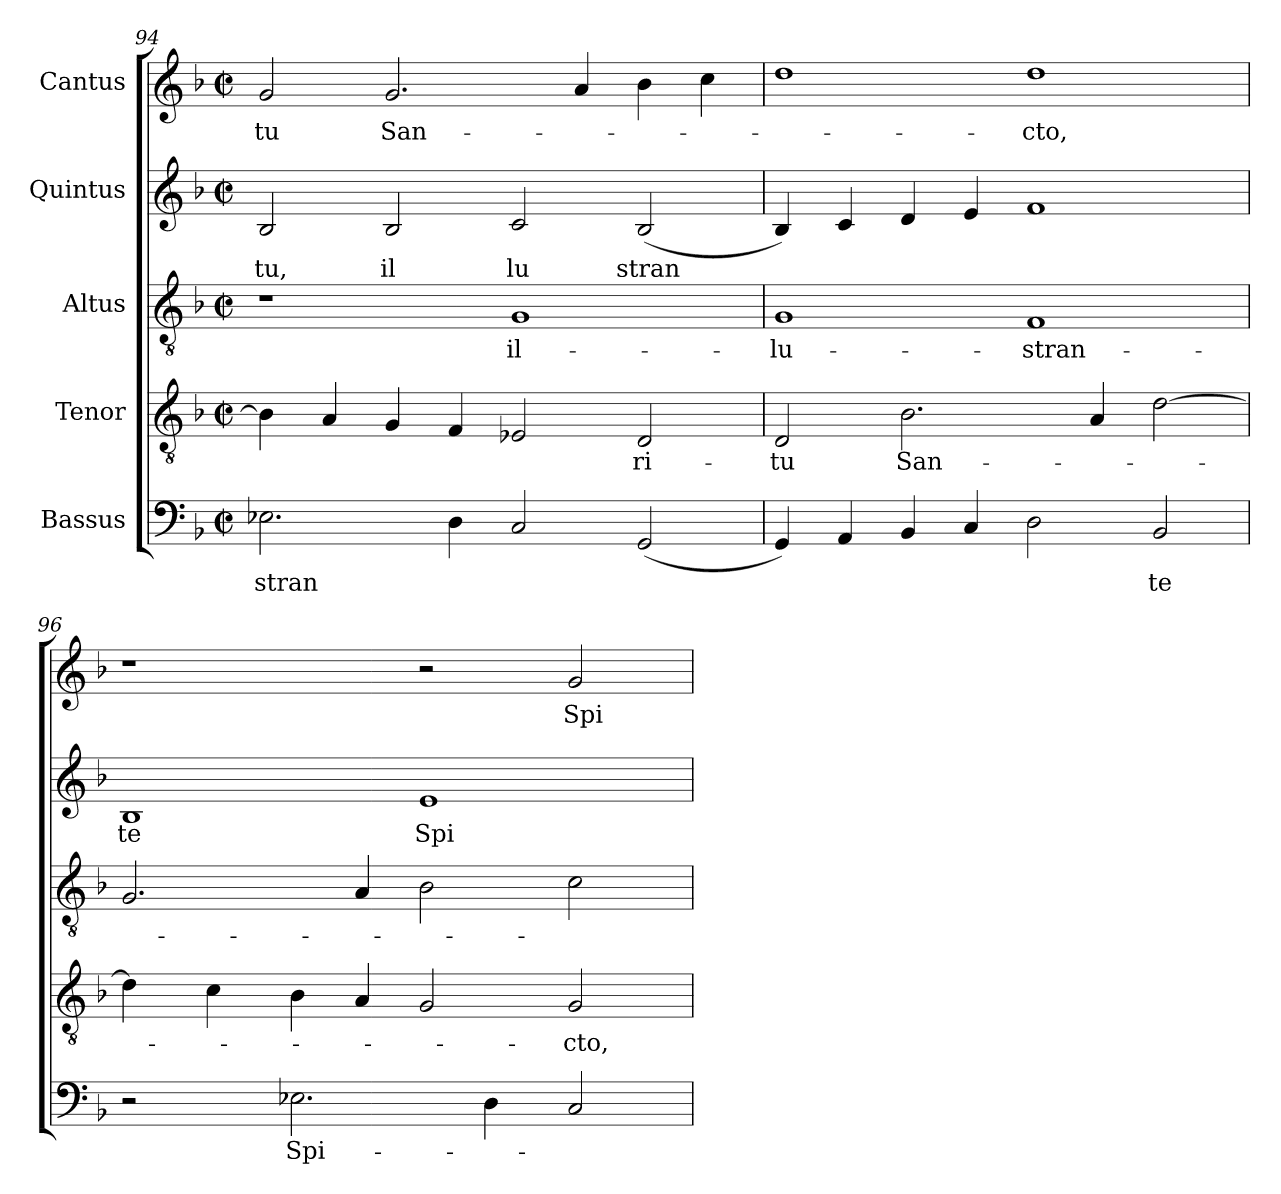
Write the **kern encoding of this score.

**kern	**text	**kern	**text	**kern	**text	**kern	**text	**kern	**text
*part5	*part5	*part4	*part4	*part3	*part3	*part2	*part2	*part1	*part1
*staff5	*staff5	*staff4	*staff4	*staff3	*staff3	*staff2	*staff2	*staff1	*staff1
*I"Bassus	*	*I"Tenor	*	*I"Altus	*	*I"Quintus	*	*I"Cantus	*
*clefF4	*	*clefGv2	*	*clefGv2	*	*clefG2	*	*clefG2	*
*k[b-]	*	*k[b-]	*	*k[b-]	*	*k[b-]	*	*k[b-]	*
*F:	*	*F:	*	*F:	*	*F:	*	*F:	*
*M2/2	*	*M2/2	*	*M2/2	*	*M2/2	*	*M2/2	*
*met(c|)	*	*met(c|)	*	*met(c|)	*	*met(c|)	*	*met(c|)	*
=94	=94	=94	=94	=94	=94	=94	=94	=94	=94
!	!LO:LY:b	!	!	!	!	!	!LO:LY:b:cj	!	!LO:LY:b:cj
2.E-X\	stran	4B-\]	.	1r	.	2B-/	tu,	2g/	-tu
.	.	4A/	.	.	.	.	.	.	.
!	!	!	!	!	!	!	!LO:LY:b:cj	!	!LO:LY:b
.	.	4G/	.	.	.	2B-/	il	2.g/	San-
4D\	.	4F/	.	.	.	.	.	.	.
!	!	!	!	!	!LO:LY:b:cj	!	!LO:LY:b:cj	!	!
2C/	.	2E-X/	.	1G	il-	2c/	lu	.	.
.	.	.	.	.	.	.	.	4a/	.
!	!	!	!LO:LY:b:cj	!	!	!	!LO:LY:b	!	!
(<2GG/	.	2D/	-ri-	.	.	(<2B-/	stran	4b-\	.
.	.	.	.	.	.	.	.	4cc\	.
=95	=95	=95	=95	=95	=95	=95	=95	=95	=95
!	!	!	!LO:LY:b:cj	!	!LO:LY:b:cj	!	!	!	!
4GG/)	.	2D/	-tu	1G	-lu-	4B-/)	.	1dd	.
4AA/	.	.	.	.	.	4c/	.	.	.
!	!	!	!LO:LY:b	!	!	!	!	!	!
4BB-/	.	2.B-\	San-	.	.	4d/	.	.	.
4C/	.	.	.	.	.	4e/	.	.	.
!	!	!	!	!	!LO:LY:b	!	!	!	!LO:LY:b:cj
2D\	.	.	.	1F	-stran-	1f	.	1dd	-cto,
.	.	4A/	.	.	.	.	.	.	.
!	!LO:LY:b:cj	!	!	!	!	!	!	!	!
2BB-/	te	[>2d\	.	.	.	.	.	.	.
!!LO:LB:g=z
=96	=96	=96	=96	=96	=96	=96	=96	=96	=96
!	!	!	!	!	!	!	!LO:LY:b:cj	!	!
*	*	*^	*	*^	*	*	*	*	*
2r	.	4d\]	8ryy	.	2.G/	4.ryy	.	1B-	te	1r	.
.	.	.	1...ryy	.	.	.	.	.	.	.	.
.	.	4c\	.	.	.	.	.	.	.	.	.
.	.	.	.	.	.	1ryy	.	.	.	.	.
!	!LO:LY:b	!	!	!	!	!	!	!	!	!	!
2.E-\	Spi-	4B-\	.	.	.	.	.	.	.	.	.
.	.	4A/	.	.	4A/	.	.	.	.	.	.
!	!	!	!	!	!	!	!	!	!LO:LY:b:cj	!	!
.	.	2G/	.	.	2B-\	.	.	1e	Spi	2r	.
4D\	.	.	.	.	.	.	.	.	.	.	.
.	.	.	.	.	.	2ryy	.	.	.	.	.
!	!	!	!	!LO:LY:b:cj	!	!	!	!	!	!	!LO:LY:b:cj
2C/	.	2G/	.	-cto,	2c\	.	.	.	.	2g/	Spi
.	.	.	.	.	.	8ryy	.	.	.	.	.
*	*	*v	*v	*	*	*	*	*	*	*	*
*	*	*	*	*v	*v	*	*	*	*	*
=	=	=	=	=	=	=	=	=	=
*-	*-	*-	*-	*-	*-	*-	*-	*-	*-
